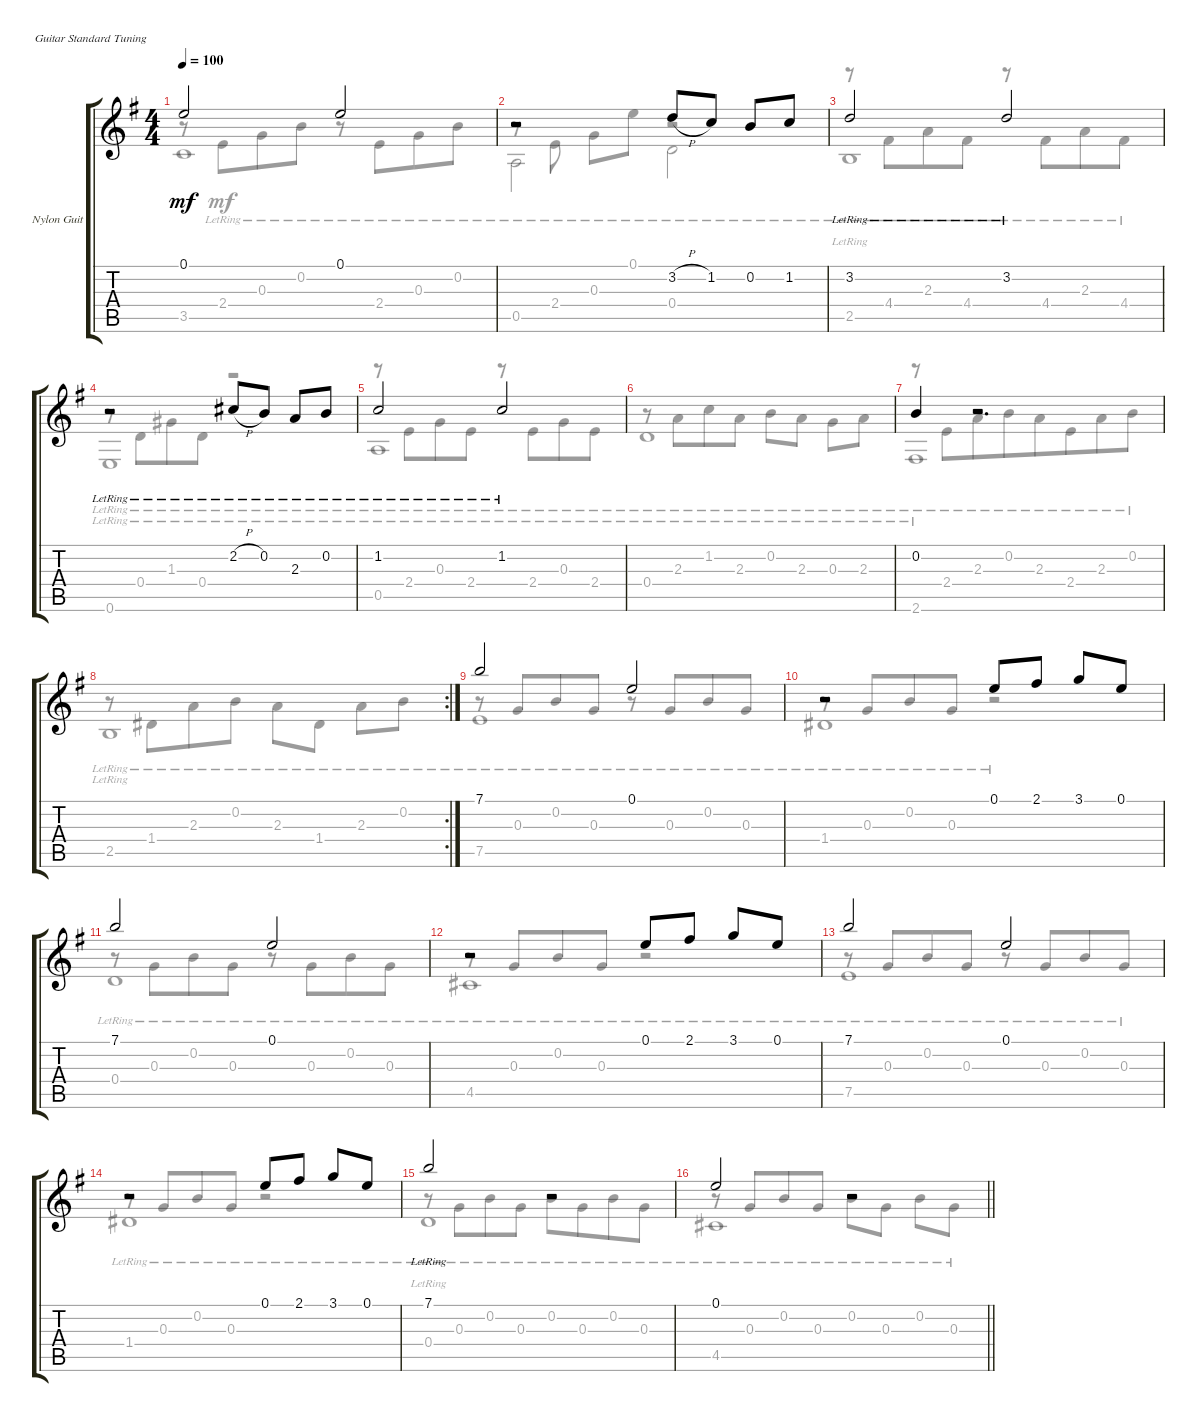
\defaultSystemsLayout 4
\bracketExtendMode groupsimilarinstruments
\firstSystemTrackNameOrientation horizontal
\otherSystemsTrackNameOrientation horizontal
\track ("Nylon Guitar" "Nylon Guit") {instrument acousticguitarsteel}
\staff {score tabs}
\tuning (E4 B3 G3 D3 A2 E2)
\voice
\ts (4 4)
\tempo 100
\clef g2
\ks g
0.1.2{dy mf} 0.1.2 |
r.2 3.2{h}.8 1.2.8 0.2.8 1.2.8 |
3.2{lr}.2 3.2{lr}.2 |
r.2 2.2{h lr}.8 0.2{lr}.8 2.3{lr}.8 0.2{lr}.8 |
1.2{lr}.2 1.2{lr}.2 |
|
0.2.4 r.2{d} |
\rc 2
|
7.1.2 0.1.2 |
r.2 0.1.8 2.1.8 3.1.8 0.1.8 |
7.1.2 0.1.2 |
r.2 0.1.8 2.1.8 3.1.8 0.1.8 |
7.1.2 0.1.2 |
r.2 0.1.8 2.1.8 3.1.8 0.1.8 |
7.1{lr}.2 r.2 |
\barLineRight lightlight
0.1.2 r.2
\voice
\clef g2
\ottava regular
\simile none
\ks g
r.8{dy mf} 2.4{lr}.8{beam merge} 0.3{lr}.8{beam merge} 0.2{lr}.8 r.8 2.4{lr}.8{beam merge} 0.3{lr}.8{beam merge} 0.2{lr}.8 |
r.8 2.4{lr}.8 0.3{lr}.8 0.1{lr}.8 r.2 |
r.8 4.4{lr}.8{beam merge} 2.3{lr}.8{beam merge} 4.4{lr}.8 r.8 4.4{lr}.8{beam merge} 2.3{lr}.8{beam merge} 4.4{lr}.8 |
r.8 0.4{lr}.8{beam merge} 1.3{lr}.8{beam merge} 0.4{lr}.8 r.2 |
r.8 2.4{lr}.8{beam merge} 0.3{lr}.8{beam merge} 2.4{lr}.8 r.8 2.4{lr}.8{beam merge} 0.3{lr}.8{beam merge} 2.4{lr}.8 |
r.8 2.3{lr}.8{beam merge} 1.2{lr}.8{beam merge} 2.3{lr}.8 0.2{lr}.8 2.3{lr}.8 0.3{lr}.8 2.3{lr}.8 |
r.8 2.4{lr}.8{beam merge} 2.3{lr}.8{beam merge} 0.2{lr}.8{beam merge} 2.3{lr}.8{beam merge} 2.4{lr}.8{beam merge} 2.3{lr}.8{beam merge} 0.2{lr}.8{beam merge} |
r.8 1.4{lr}.8{beam merge} 2.3{lr}.8{beam merge} 0.2{lr}.8 2.3{lr}.8 1.4{lr}.8 2.3{lr}.8 0.2{lr}.8 |
r.8 0.3{lr}.8{beam invert beam merge} 0.2{lr}.8{beam merge} 0.3{lr}.8 r.8{beam invert} 0.3{lr}.8{beam invert beam merge} 0.2{lr}.8{beam merge} 0.3{lr}.8 |
r.8 0.3{lr}.8{beam invert beam merge} 0.2{lr}.8{beam merge} 0.3{lr}.8 r.2 |
r.8 0.3{lr}.8{beam merge} 0.2{lr}.8{beam merge} 0.3{lr}.8 r.8 0.3{lr}.8{beam merge} 0.2{lr}.8{beam merge} 0.3{lr}.8 |
r.8 0.3{lr}.8{beam invert beam merge} 0.2{lr}.8{beam merge} 0.3{lr}.8 r.2 |
r.8 0.3{lr}.8{beam invert beam merge} 0.2{lr}.8{beam merge} 0.3{lr}.8 r.8{beam invert} 0.3{lr}.8{beam invert beam merge} 0.2{lr}.8{beam merge} 0.3{lr}.8 |
r.8 0.3{lr}.8{beam invert beam merge} 0.2{lr}.8{beam merge} 0.3{lr}.8 r.2 |
r.8 0.3{lr}.8{beam merge} 0.2{lr}.8{beam merge} 0.3{lr}.8 0.2{lr}.8 0.3{lr}.8{beam merge} 0.2{lr}.8{beam merge} 0.3{lr}.8 |
\barLineRight lightlight
r.8 0.3{lr}.8{beam invert beam merge} 0.2{lr}.8{beam merge} 0.3{lr}.8 0.2{lr}.8 0.3{lr}.8 0.2{lr}.8 0.3{lr}.8{fermata (medium 1)}
\voice
\clef g2
\ottava regular
\simile none
\ks g
3.5.1{dy mf} |
0.5.2 0.4.2 |
2.5{lr}.1 |
0.6{lr}.1 |
0.5{lr}.1 |
0.4{lr}.1 |
2.6{lr}.1 |
2.5{lr}.1 |
7.5.1 |
1.4.1 |
0.4.1 |
4.5.1 |
7.5.1 |
1.4.1 |
0.4{lr}.1 |
\barLineRight lightlight
4.5.1
